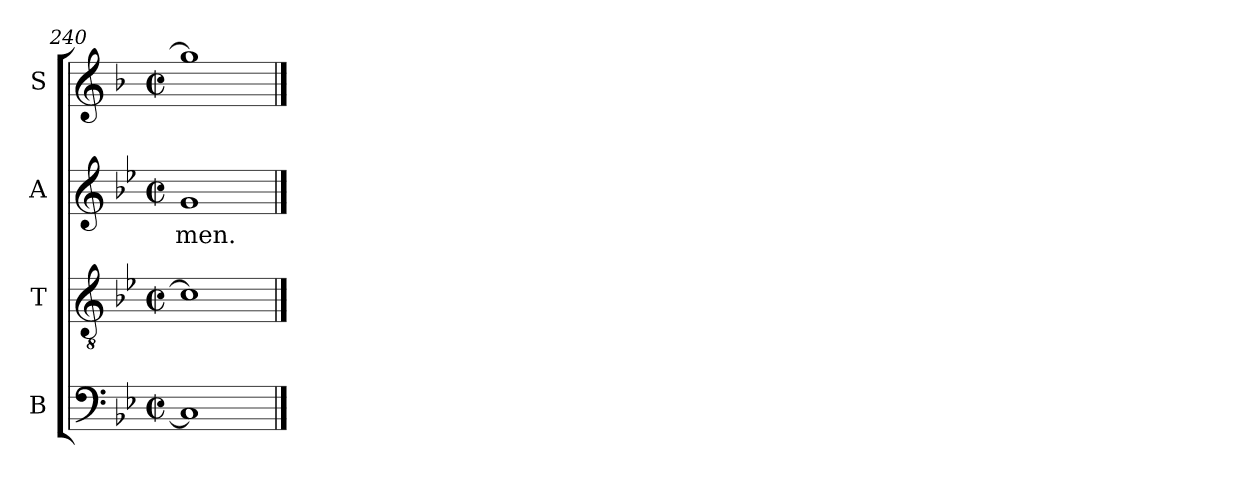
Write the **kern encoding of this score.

**kern	**kern	**kern	**text	**kern
*part4	*part3	*part2	*part2	*part1
*staff4	*staff3	*staff2	*staff2	*staff1
*I"B	*I"T	*I"A	*	*I"S
*I'B	*I'T	*I'A	*	*I'S
*clefF4	*clefGv2	*clefG2	*	*clefG2
*	*	*	*	*ITrd4c7
*k[b-e-]	*k[b-e-]	*k[b-e-]	*	*k[b-e-]
*B-:	*B-:	*B-:	*	*B-:
*M2/2	*M2/2	*M2/2	*	*M2/2
*met(c|)	*met(c|)	*met(c|)	*	*met(c|)
=240	=240	=240	=240	=240
!	!	!	!LO:LY:b	!
1C]	1c]	1g	-men.	1cc]
==	==	==	==	==
*-	*-	*-	*-	*-
